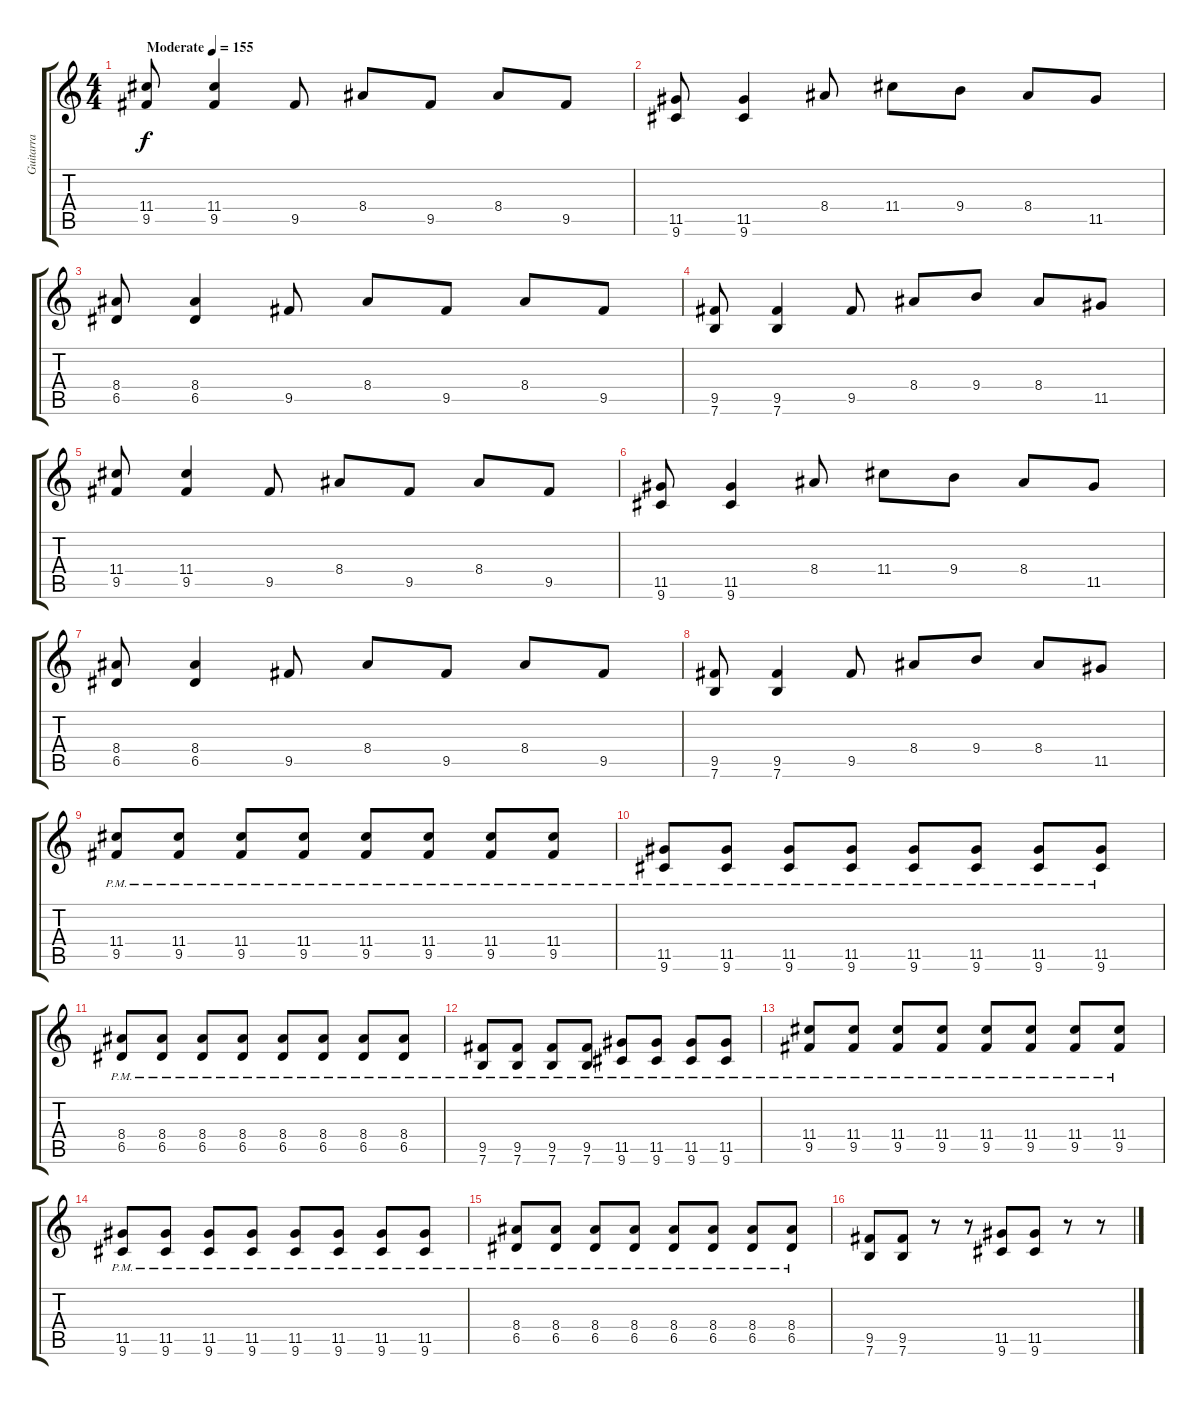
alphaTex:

\track ("Guitarra" "Guitarra") {instrument distortionguitar}
\staff {score tabs}
\tuning (E4 B3 G3 D3 A2 E2) {hide}
\ts (4 4)
\tempo (155 "Moderate")
\clef g2
\ks c
(11.4 9.5).8{dy f instrument distortionguitar} (11.4 9.5).4 9.5.8 8.4.8 9.5.8 8.4.8 9.5.8 |
(11.5 9.6).8 (11.5 9.6).4 8.4.8 11.4.8 9.4.8 8.4.8 11.5.8 |
(8.4 6.5).8 (8.4 6.5).4 9.5.8 8.4.8 9.5.8 8.4.8 9.5.8 |
(9.5 7.6).8 (9.5 7.6).4 9.5.8 8.4.8 9.4.8 8.4.8 11.5.8 |
(11.4 9.5).8 (11.4 9.5).4 9.5.8 8.4.8 9.5.8 8.4.8 9.5.8 |
(11.5 9.6).8 (11.5 9.6).4 8.4.8 11.4.8 9.4.8 8.4.8 11.5.8 |
(8.4 6.5).8 (8.4 6.5).4 9.5.8 8.4.8 9.5.8 8.4.8 9.5.8 |
(9.5 7.6).8 (9.5 7.6).4 9.5.8 8.4.8 9.4.8 8.4.8 11.5.8 |
(11.4{pm} 9.5{pm}).8 (11.4{pm} 9.5{pm}).8 (11.4{pm} 9.5{pm}).8 (11.4{pm} 9.5{pm}).8 (11.4{pm} 9.5{pm}).8 (11.4{pm} 9.5{pm}).8 (11.4{pm} 9.5{pm}).8 (11.4{pm} 9.5{pm}).8 |
(11.5{pm} 9.6{pm}).8 (11.5{pm} 9.6{pm}).8 (11.5{pm} 9.6{pm}).8 (11.5{pm} 9.6{pm}).8 (11.5{pm} 9.6{pm}).8 (11.5{pm} 9.6{pm}).8 (11.5{pm} 9.6{pm}).8 (11.5{pm} 9.6{pm}).8 |
(8.4{pm} 6.5{pm}).8 (8.4{pm} 6.5{pm}).8 (8.4{pm} 6.5{pm}).8 (8.4{pm} 6.5{pm}).8 (8.4{pm} 6.5{pm}).8 (8.4{pm} 6.5{pm}).8 (8.4{pm} 6.5{pm}).8 (8.4{pm} 6.5{pm}).8 |
(9.5{pm} 7.6{pm}).8 (9.5{pm} 7.6{pm}).8 (9.5{pm} 7.6{pm}).8 (9.5{pm} 7.6{pm}).8 (11.5{pm} 9.6{pm}).8 (11.5{pm} 9.6{pm}).8 (11.5{pm} 9.6{pm}).8 (11.5{pm} 9.6{pm}).8 |
(11.4{pm} 9.5{pm}).8 (11.4{pm} 9.5{pm}).8 (11.4{pm} 9.5{pm}).8 (11.4{pm} 9.5{pm}).8 (11.4{pm} 9.5{pm}).8 (11.4{pm} 9.5{pm}).8 (11.4{pm} 9.5{pm}).8 (11.4{pm} 9.5{pm}).8 |
(11.5{pm} 9.6{pm}).8 (11.5{pm} 9.6{pm}).8 (11.5{pm} 9.6{pm}).8 (11.5{pm} 9.6{pm}).8 (11.5{pm} 9.6{pm}).8 (11.5{pm} 9.6{pm}).8 (11.5{pm} 9.6{pm}).8 (11.5{pm} 9.6{pm}).8 |
(8.4{pm} 6.5{pm}).8 (8.4{pm} 6.5{pm}).8 (8.4{pm} 6.5{pm}).8 (8.4{pm} 6.5{pm}).8 (8.4{pm} 6.5{pm}).8 (8.4{pm} 6.5{pm}).8 (8.4{pm} 6.5{pm}).8 (8.4{pm} 6.5{pm}).8 |
(9.5 7.6).8 (9.5 7.6).8 r.8 r.8 (11.5 9.6).8 (11.5 9.6).8 r.8 r.8
